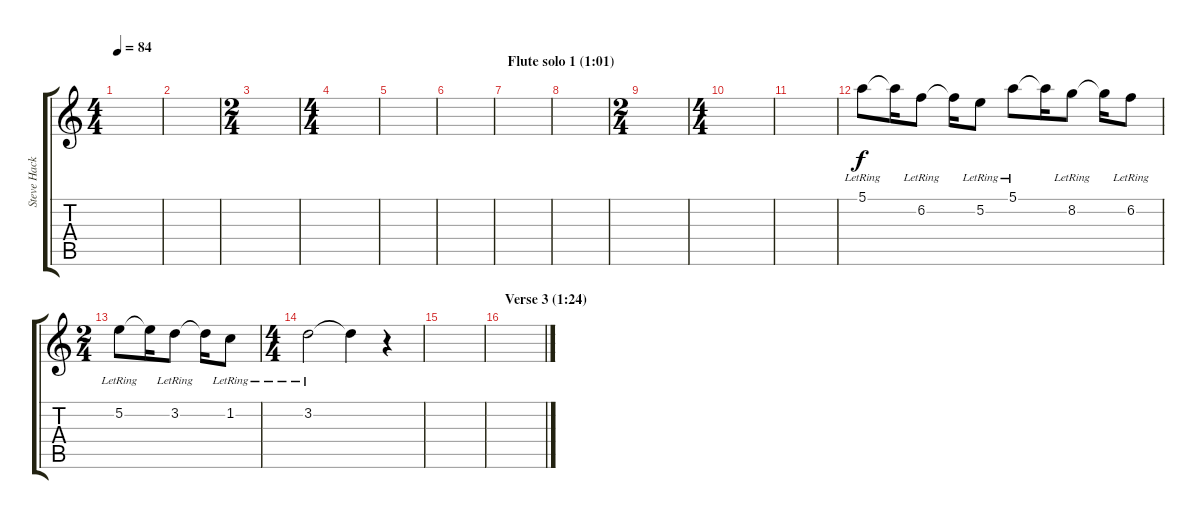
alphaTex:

\track ("Steve Hackett (electric guitar 2)" "Steve Hack") {instrument electricguitarjazz}
\staff {score tabs}
\tuning (E4 B3 G3 D3 A2 E2) {hide}
\ts (4 4)
\tempo 84
\clef g2
\ks c
|
|
\ts (2 4)
|
\ts (4 4)
|
|
|
\section ("" "Flute solo 1 (1:01)")
|
|
\ts (2 4)
|
\ts (4 4)
|
|
5.1{lr}.8 5.1{t}.16 6.2{lr}.8 6.2{t}.16 5.2{lr}.8 5.1{lr}.8 5.1{t}.16 8.2{lr}.8 8.2{t}.16 6.2{lr}.8 |
\ts (2 4)
5.2{lr}.8 5.2{t}.16 3.2{lr}.8 3.2{t}.16 1.2{lr}.8 |
\ts (4 4)
3.2{lr}.2 3.2{t}.4 r.4 |
|
\section ("" "Verse 3 (1:24)")
